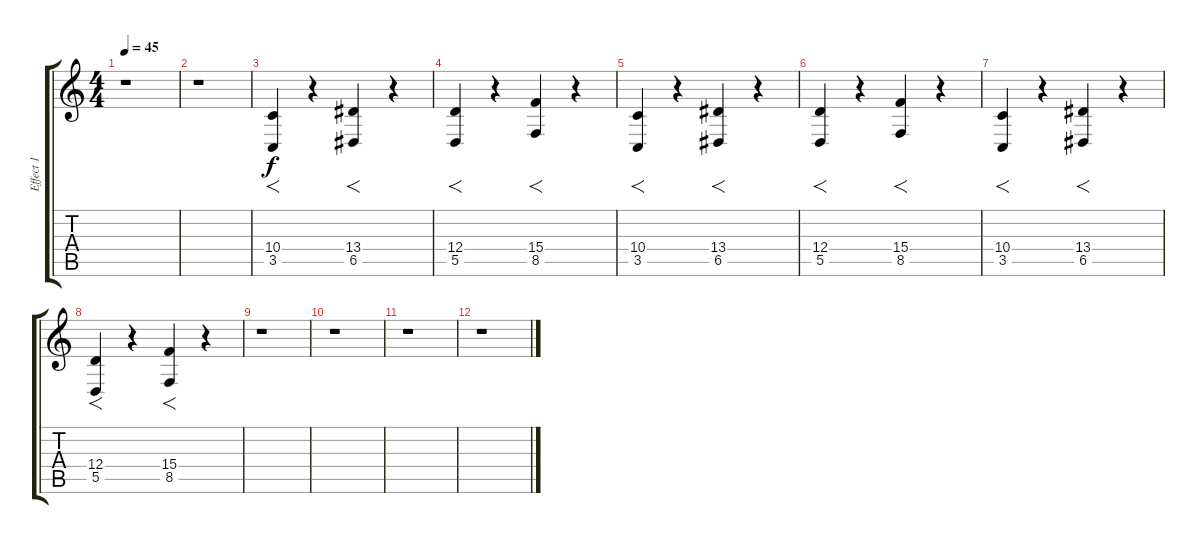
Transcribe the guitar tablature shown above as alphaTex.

\track ("Effect 1" "Effect 1") {instrument pad4choir}
\staff {score tabs}
\tuning (E4 B3 G3 D3 A2 E2) {hide}
\ts (4 4)
\tempo 45
\clef g2
\ks c
r.1{dy f} |
r.1 |
(10.4 3.5).4{f volume 12 instrument stringensemble2} r.4 (13.4 6.5).4{f} r.4 |
(12.4 5.5).4{f volume 10 instrument stringensemble2} r.4 (15.4 8.5).4{f} r.4 |
(10.4 3.5).4{f volume 8 instrument stringensemble2} r.4 (13.4 6.5).4{f} r.4 |
(12.4 5.5).4{f volume 6 instrument stringensemble2} r.4 (15.4 8.5).4{f} r.4 |
(10.4 3.5).4{f volume 4 instrument stringensemble2} r.4 (13.4 6.5).4{f} r.4 |
(12.4 5.5).4{f volume 2 instrument stringensemble2} r.4 (15.4 8.5).4{f} r.4 |
r.1 |
r.1 |
r.1 |
r.1
